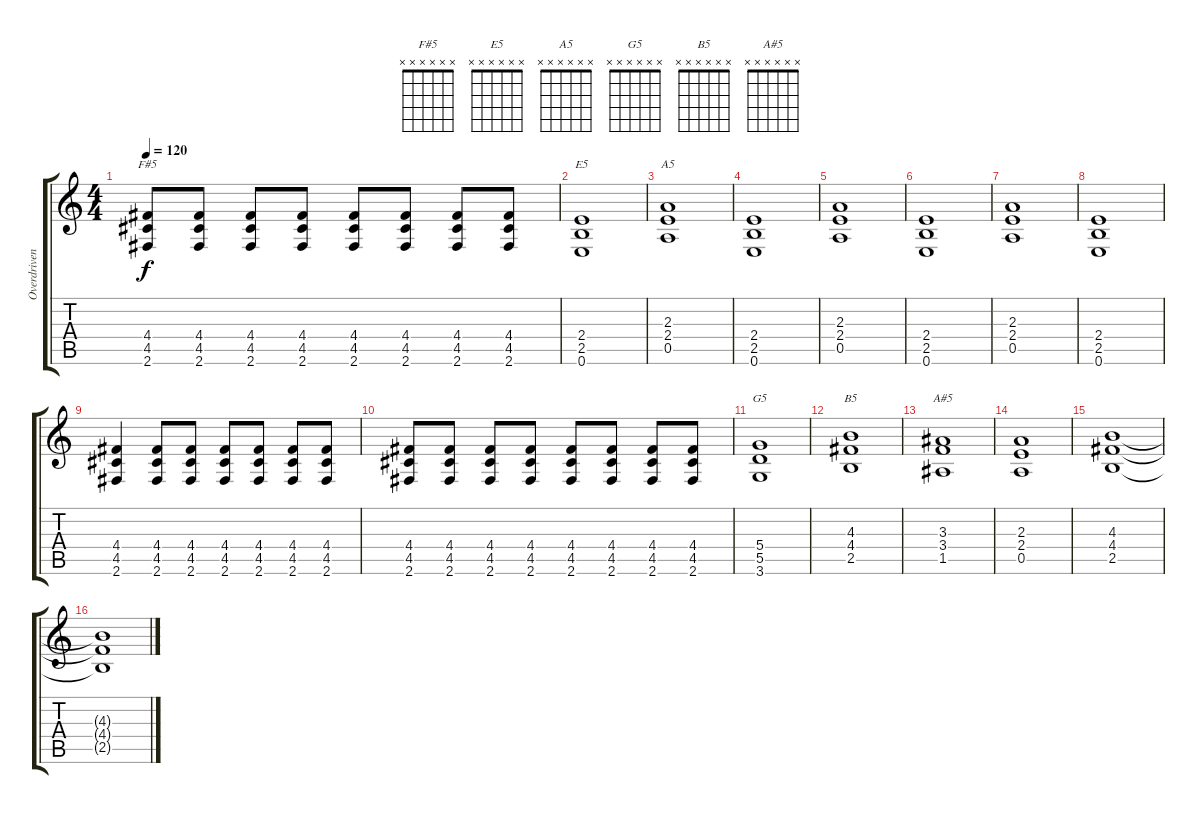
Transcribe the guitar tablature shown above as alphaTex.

\track ("Overdriven Guitar" "Overdriven") {instrument overdrivenguitar}
\staff {score tabs}
\tuning (E4 B3 G3 D3 A2 E2) {hide}
\chord ("F#5" x x x x x x) {firstfret 0}
\chord ("E5" x x x x x x) {firstfret 0}
\chord ("A5" x x x x x x) {firstfret 0}
\chord ("G5" x x x x x x) {firstfret 0}
\chord ("B5" x x x x x x) {firstfret 0}
\chord ("A#5" x x x x x x) {firstfret 0}
\ts (4 4)
\tempo 120
\clef g2
\ks c
(4.4 4.5 2.6).8{ch "F#5" dy f} (4.4 4.5 2.6).8 (4.4 4.5 2.6).8 (4.4 4.5 2.6).8 (4.4 4.5 2.6).8 (4.4 4.5 2.6).8 (4.4 4.5 2.6).8 (4.4 4.5 2.6).8 |
(2.4 2.5 0.6).1{ch "E5"} |
(2.3 2.4 0.5).1{ch "A5"} |
(2.4 2.5 0.6).1 |
(2.3 2.4 0.5).1 |
(2.4 2.5 0.6).1 |
(2.3 2.4 0.5).1 |
(2.4 2.5 0.6).1 |
(4.4 4.5 2.6).4 (4.4 4.5 2.6).8 (4.4 4.5 2.6).8 (4.4 4.5 2.6).8 (4.4 4.5 2.6).8 (4.4 4.5 2.6).8 (4.4 4.5 2.6).8 |
(4.4 4.5 2.6).8 (4.4 4.5 2.6).8 (4.4 4.5 2.6).8 (4.4 4.5 2.6).8 (4.4 4.5 2.6).8 (4.4 4.5 2.6).8 (4.4 4.5 2.6).8 (4.4 4.5 2.6).8 |
(5.4 5.5 3.6).1{ch "G5"} |
(4.3 4.4 2.5).1{ch "B5"} |
(3.3 3.4 1.5).1{ch "A#5"} |
(2.3 2.4 0.5).1 |
(4.3 4.4 2.5).1 |
(4.3{t} 4.4{t} 2.5{t}).1
